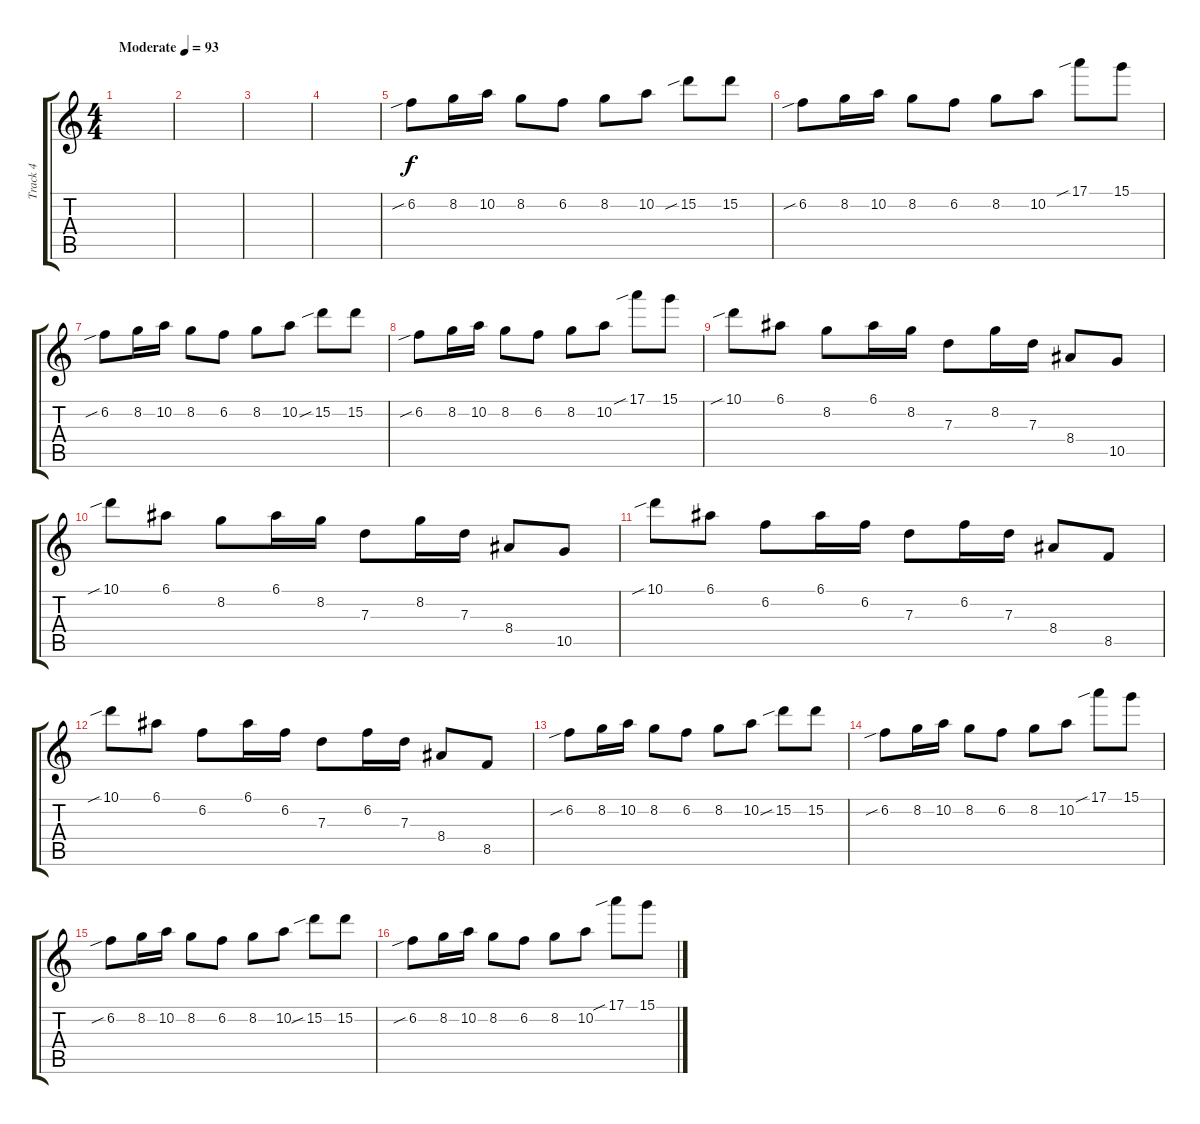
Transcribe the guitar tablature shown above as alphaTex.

\track ("Track 4" "Track 4") {instrument distortionguitar}
\staff {score tabs}
\tuning (E4 B3 G3 D3 A2 D2) {hide}
\ts (4 4)
\tempo (93 "Moderate")
\clef g2
\ks c
|
|
|
|
6.2{sib}.8 8.2.16 10.2.16 8.2.8 6.2.8 8.2.8 10.2.8 15.2{sib}.8 15.2.8 |
6.2{sib}.8 8.2.16 10.2.16 8.2.8 6.2.8 8.2.8 10.2.8 17.1{sib}.8 15.1.8 |
6.2{sib}.8 8.2.16 10.2.16 8.2.8 6.2.8 8.2.8 10.2.8 15.2{sib}.8 15.2.8 |
6.2{sib}.8 8.2.16 10.2.16 8.2.8 6.2.8 8.2.8 10.2.8 17.1{sib}.8 15.1.8 |
10.1{sib}.8 6.1.8 8.2.8 6.1.16 8.2.16 7.3.8 8.2.16 7.3.16 8.4.8 10.5.8 |
10.1{sib}.8 6.1.8 8.2.8 6.1.16 8.2.16 7.3.8 8.2.16 7.3.16 8.4.8 10.5.8 |
10.1{sib}.8 6.1.8 6.2.8 6.1.16 6.2.16 7.3.8 6.2.16 7.3.16 8.4.8 8.5.8 |
10.1{sib}.8 6.1.8 6.2.8 6.1.16 6.2.16 7.3.8 6.2.16 7.3.16 8.4.8 8.5.8 |
6.2{sib}.8 8.2.16 10.2.16 8.2.8 6.2.8 8.2.8 10.2.8 15.2{sib}.8 15.2.8 |
6.2{sib}.8 8.2.16 10.2.16 8.2.8 6.2.8 8.2.8 10.2.8 17.1{sib}.8 15.1.8 |
6.2{sib}.8 8.2.16 10.2.16 8.2.8 6.2.8 8.2.8 10.2.8 15.2{sib}.8 15.2.8 |
6.2{sib}.8 8.2.16 10.2.16 8.2.8 6.2.8 8.2.8 10.2.8 17.1{sib}.8 15.1.8
